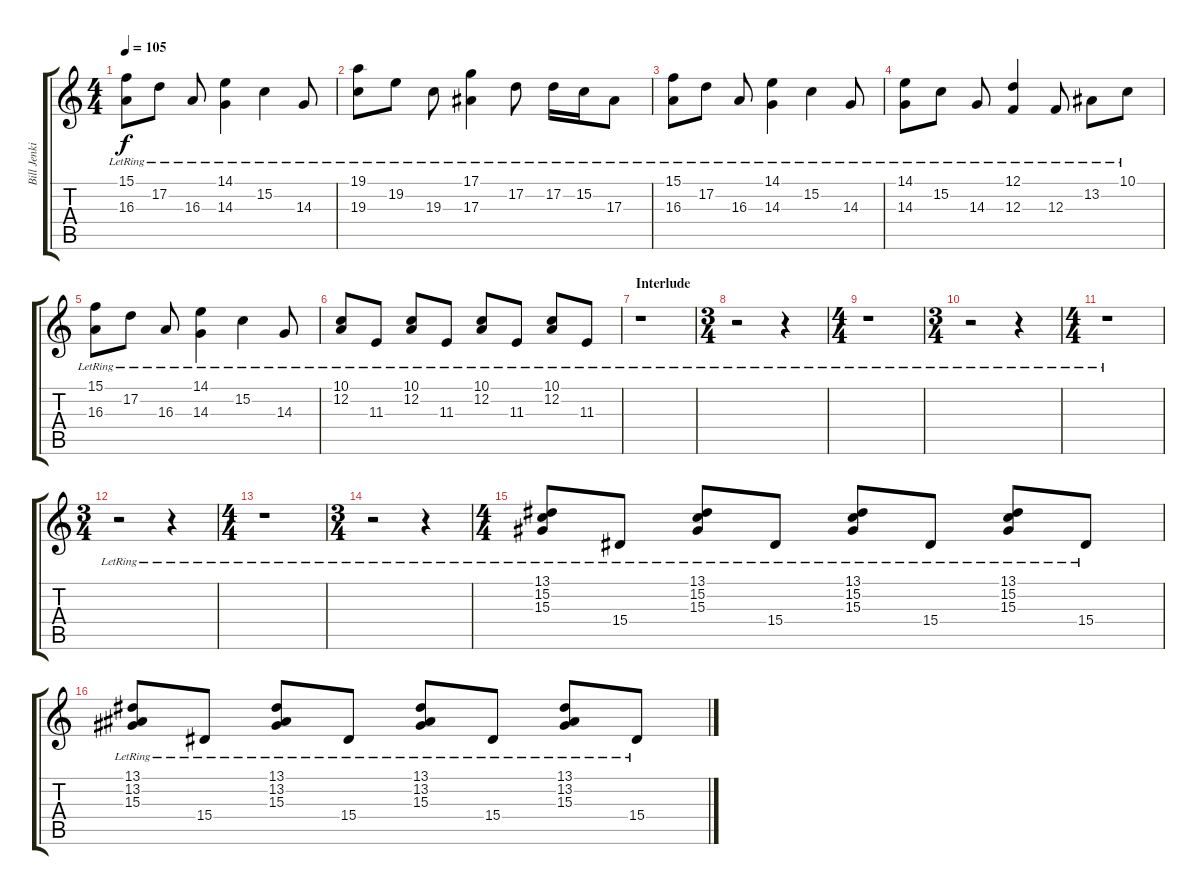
\track ("Bill Jenkins [Piano]" "Bill Jenki") {instrument brightacousticpiano}
\staff {score tabs}
\tuning (D4 A3 F3 C3 G2 D2) {hide}
\ts (4 4)
\tempo 105
\clef g2
\ks c
(15.1{lr} 16.3{lr}).8{dy f} 17.2{lr}.8 16.3{lr}.8 (14.1{lr} 14.3{lr}).4 15.2{lr}.4 14.3{lr}.8 |
(19.1{lr} 19.3{lr}).8 19.2{lr}.8 19.3{lr}.8 (17.1{lr} 17.3{lr}).4 17.2{lr}.8 17.2{lr}.16 15.2{lr}.16 17.3{lr}.8 |
(15.1{lr} 16.3{lr}).8 17.2{lr}.8 16.3{lr}.8 (14.1{lr} 14.3{lr}).4 15.2{lr}.4 14.3{lr}.8 |
(14.1{lr} 14.3{lr}).8 15.2{lr}.8 14.3{lr}.8 (12.1{lr} 12.3{lr}).4 12.3{lr}.8 13.2{lr}.8 10.1{lr}.8 |
(15.1{lr} 16.3{lr}).8 17.2{lr}.8 16.3{lr}.8 (14.1{lr} 14.3{lr}).4 15.2{lr}.4 14.3{lr}.8 |
(10.1{lr} 12.2{lr}).8 11.3{lr}.8 (10.1{lr} 12.2{lr}).8 11.3{lr}.8 (10.1{lr} 12.2{lr}).8 11.3{lr}.8 (10.1{lr} 12.2{lr}).8 11.3{lr}.8 |
\section ("" "Interlude")
r.1 |
\ts (3 4)
r.2 r.4 |
\ts (4 4)
r.1 |
\ts (3 4)
r.2 r.4 |
\ts (4 4)
r.1 |
\ts (3 4)
r.2 r.4 |
\ts (4 4)
r.1 |
\ts (3 4)
r.2 r.4 |
\ts (4 4)
(13.1{lr} 15.2{lr} 15.3{lr}).8 15.4{lr}.8 (13.1{lr} 15.2{lr} 15.3{lr}).8 15.4{lr}.8 (13.1{lr} 15.2{lr} 15.3{lr}).8 15.4{lr}.8 (13.1{lr} 15.2{lr} 15.3{lr}).8 15.4{lr}.8 |
(13.1{lr} 13.2{lr} 15.3{lr}).8 15.4{lr}.8 (13.1{lr} 13.2{lr} 15.3{lr}).8 15.4{lr}.8 (13.1{lr} 13.2{lr} 15.3{lr}).8 15.4{lr}.8 (13.1{lr} 13.2{lr} 15.3{lr}).8 15.4{lr}.8
